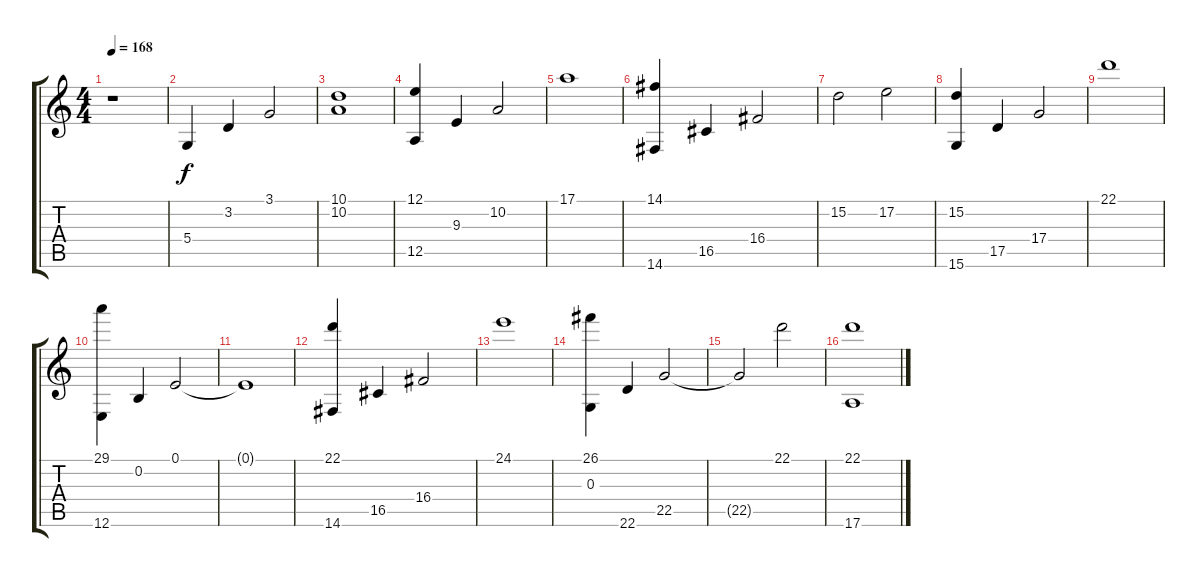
\track "" {instrument vibraphone}
\staff {score tabs}
\tuning (E4 B3 G3 D3 A2 E2) {hide}
\ts (4 4)
\tempo 168
\clef g2
\ks c
r.1{dy f} |
5.4.4 3.2.4 3.1.2 |
(10.1 10.2).1 |
(12.1 12.5).4 9.3.4 10.2.2 |
17.1.1 |
(14.1 14.6).4 16.5.4 16.4.2 |
15.2.2 17.2.2 |
(15.2 15.6).4 17.5.4 17.4.2 |
22.1.1 |
(29.1 12.6).4 0.2.4 0.1.2 |
0.1{t}.1 |
(22.1 14.6).4 16.5.4 16.4.2 |
24.1.1 |
(26.1 0.3).4 22.6.4 22.5.2 |
22.5{t}.2 22.1.2 |
(22.1 17.6).1
